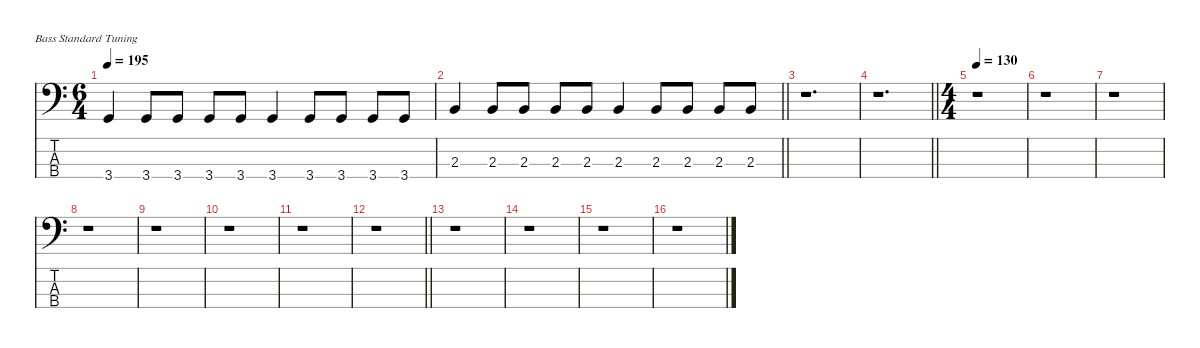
\defaultSystemsLayout 4
\hideDynamics
\bracketExtendMode nobrackets
\singleTrackTrackNamePolicy hidden
\multiTrackTrackNamePolicy hidden
\firstSystemTrackNameMode fullname
\firstSystemTrackNameOrientation horizontal
\otherSystemsTrackNameOrientation horizontal
\track ("Bass" "el.bs.") {defaultSystemsLayout 4 instrument electricbassfinger}
\staff {score tabs}
\tuning (G2 D2 A1 E1)
\ts (6 4)
\tempo 195
\clef f4
\ks c
3.4.4{dy f beam Up} 3.4.8{beam Up} 3.4.8{beam Up} 3.4.8{beam Up} 3.4.8{beam Up} 3.4.4{beam Up} 3.4.8{beam Up} 3.4.8{beam Up} 3.4.8{beam Up} 3.4.8{beam Up} |
\barLineRight lightlight
2.3.4{beam Up} 2.3.8{beam Up} 2.3.8{beam Up} 2.3.8{beam Up} 2.3.8{beam Up} 2.3.4{beam Up} 2.3.8{beam Up} 2.3.8{beam Up} 2.3.8{beam Up} 2.3.8{beam Up} |
r.1{d beam Down} |
\barLineRight lightlight
r.1{d beam Down} |
\ts (4 4)
\beaming (8 2 2 2 2)
\tempo 130
r.1{beam Down} |
r.1{beam Down} |
r.1{beam Down} |
r.1{beam Down} |
r.1{beam Down} |
r.1{beam Down} |
r.1{beam Down} |
\barLineRight lightlight
r.1{beam Down} |
r.1{beam Down} |
r.1{beam Down} |
r.1{beam Down} |
r.1{beam Down}
